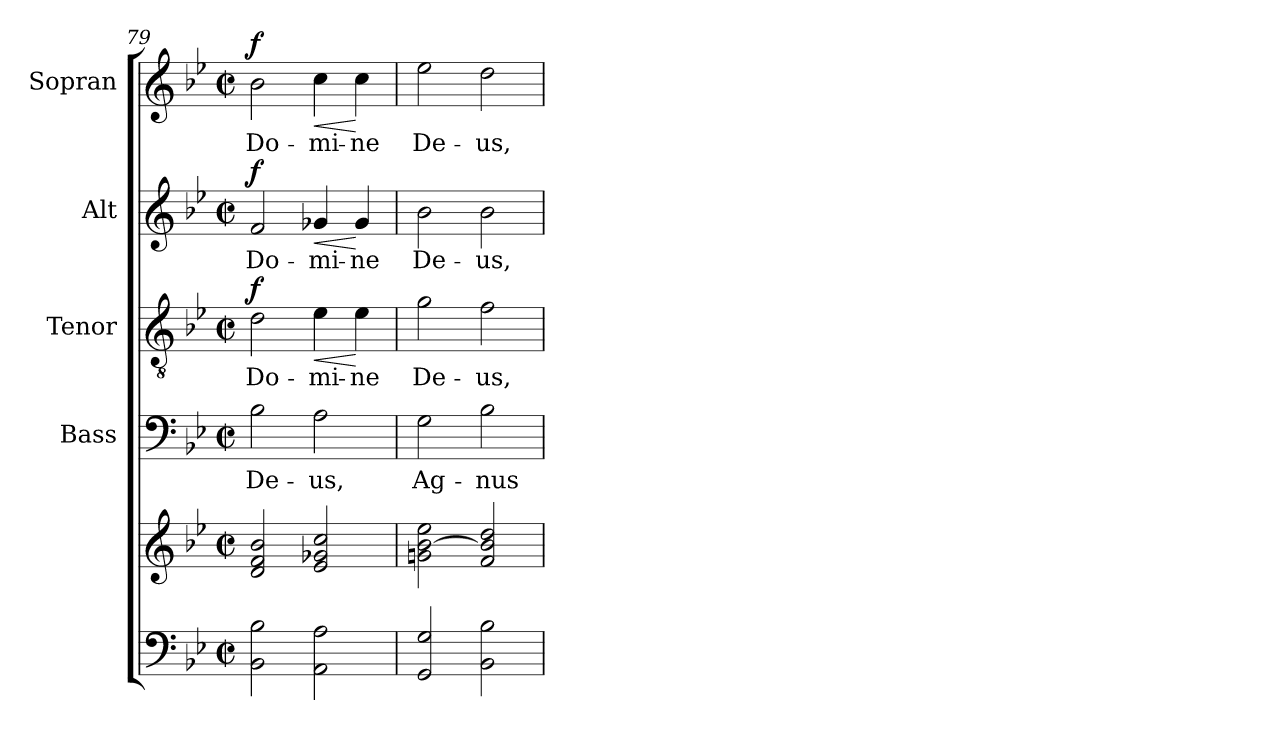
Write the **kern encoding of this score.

**kern	**kern	**kern	**text	**kern	**text	**dynam	**kern	**text	**dynam	**kern	**text	**dynam
*part5	*part5	*part4	*part4	*part3	*part3	*part3	*part2	*part2	*part2	*part1	*part1	*part1
*staff6	*staff5	*staff4	*staff4	*staff3	*staff3	*staff3	*staff2	*staff2	*staff2	*staff1	*staff1	*staff1
*	*	*I"Bass	*	*I"Tenor	*	*	*I"Alt	*	*	*I"Sopran	*	*
*	*	*I'B.	*	*I'T.	*	*	*I'A.	*	*	*I'S.	*	*
*clefF4	*clefG2	*clefF4	*	*clefGv2	*	*	*clefG2	*	*	*clefG2	*	*
*k[b-e-]	*k[b-e-]	*k[b-e-]	*	*k[b-e-]	*	*	*k[b-e-]	*	*	*k[b-e-]	*	*
*B-:	*B-:	*B-:	*	*B-:	*	*	*B-:	*	*	*B-:	*	*
*M2/2	*M2/2	*M2/2	*	*M2/2	*	*	*M2/2	*	*	*M2/2	*	*
*met(c|)	*met(c|)	*met(c|)	*	*met(c|)	*	*	*met(c|)	*	*	*met(c|)	*	*
=79	=79	=79	=79	=79	=79	=79	=79	=79	=79	=79	=79	=79
!	!	!	!LO:LY:b	!	!LO:LY:b	!LO:DY:a	!	!LO:LY:b	!LO:DY:a	!	!LO:LY:b	!LO:DY:a
2BB-\ 2B-\	2d/ 2f/ 2b-/	2B-\	De-	2d\	Do-	f	2f/	Do-	f	2b-\	Do-	f
!	!	!	!LO:LY:b	!	!LO:LY:b	!LO:HP:b	!	!LO:LY:b	!LO:HP:b	!	!LO:LY:b	!LO:HP:b
2AA\ 2A\	2e-/ 2g-X/ 2cc/	2A\	-us,	4e-\	-mi-	<	4g-X/	-mi-	<	4cc\	-mi-	<
!	!	!	!	!	!LO:LY:b	!	!	!LO:LY:b	!	!	!LO:LY:b	!
.	.	.	.	4e-\	-ne	[	4g-/	-ne	[	4cc\	-ne	[
=80	=80	=80	=80	=80	=80	=80	=80	=80	=80	=80	=80	=80
!	!	!	!LO:LY:b	!	!LO:LY:b	!	!	!LO:LY:b	!	!	!LO:LY:b	!
2GG/ 2G/	2gn\ [2b-\ 2ee-\	2G\	Ag-	2g\	De-	.	2b-\	De-	.	2ee-\	De-	.
!	!	!	!LO:LY:b	!	!LO:LY:b	!	!	!LO:LY:b	!	!	!LO:LY:b	!
2BB-\ 2B-\	2f/ 2b-/] 2dd/	2B-\	-nus	2f\	-us,	.	2b-\	-us,	.	2dd\	-us,	.
=	=	=	=	=	=	=	=	=	=	=	=	=
*-	*-	*-	*-	*-	*-	*-	*-	*-	*-	*-	*-	*-
